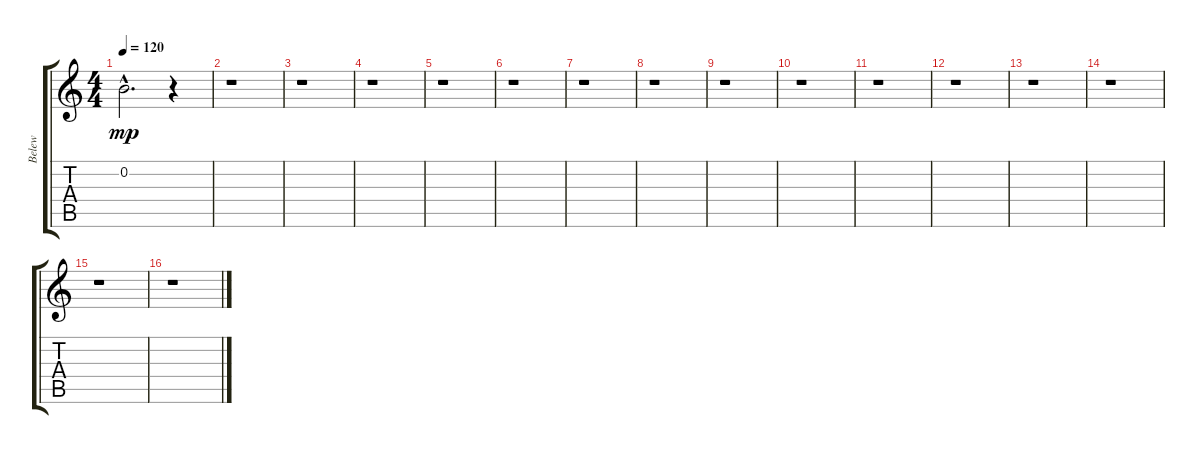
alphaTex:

\track ("Belew" "Belew") {instrument acousticguitarnylon}
\staff {score tabs}
\tuning (E4 B3 G3 D3 A2 E2) {hide}
\ts (4 4)
\tempo 120
\clef g2
\ks c
0.2{hac}.2{d dy mp} r.4 |
r.1 |
r.1 |
r.1 |
r.1 |
r.1 |
r.1 |
r.1 |
r.1 |
r.1 |
r.1 |
r.1 |
r.1 |
r.1 |
r.1 |
r.1
